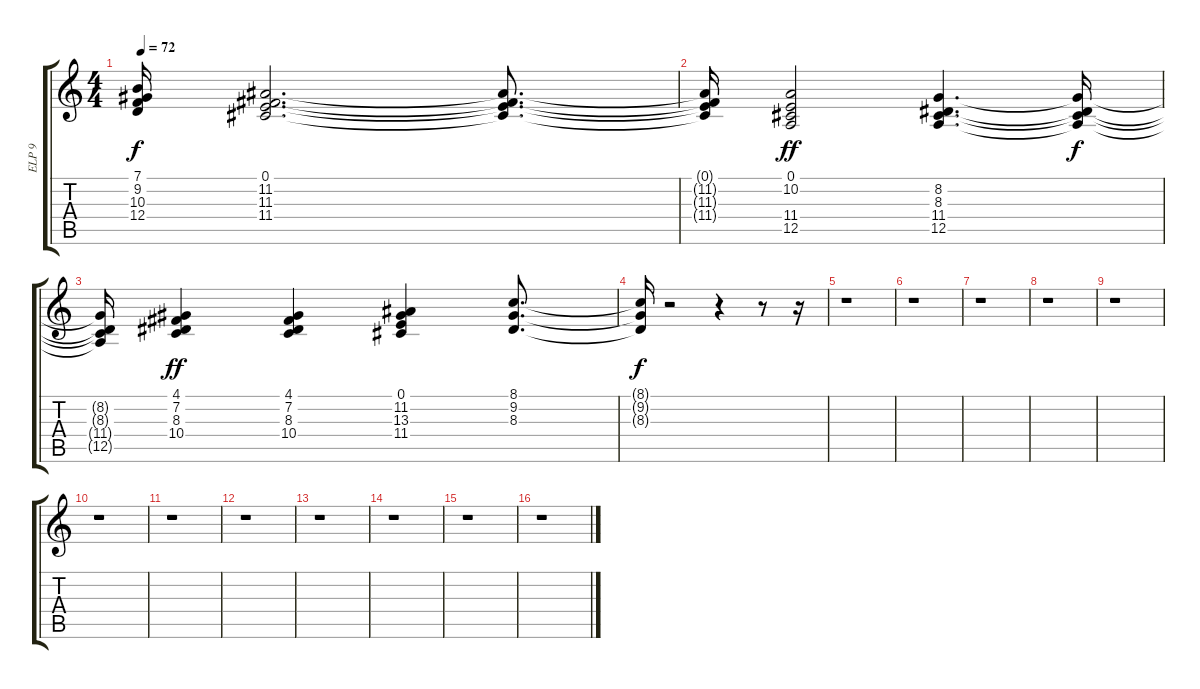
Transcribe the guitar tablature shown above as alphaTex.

\track ("ELP 9" "ELP 9") {instrument electricpiano1}
\staff {score tabs}
\tuning (E4 B3 G3 D3 A2 E2) {hide}
\ts (4 4)
\tempo 72
\clef g2
\ks c
(7.1{t} 9.2{t} 10.3{t} 12.4{t}).16{dy f} (0.1 11.2 11.3 11.4).2{d} (0.1{t} 11.2{t} 11.3{t} 11.4{t}).8{d} |
(0.1{t} 11.2{t} 11.3{t} 11.4{t}).16 (0.1 10.2 11.4 12.5).2{dy ff} (8.2 8.3 11.4 12.5).4{d} (8.2{t} 8.3{t} 11.4{t} 12.5{t}).16{dy f} |
(8.2{t} 8.3{t} 11.4{t} 12.5{t}).16 (4.1 7.2 8.3 10.4).4{dy ff} (4.1 7.2 8.3 10.4).4 (0.1 11.2 13.3 11.4).4 (8.1 9.2 8.3).8{d} |
(8.1{t} 9.2{t} 8.3{t}).16{dy f} r.2 r.4 r.8 r.16 |
r.1 |
r.1 |
r.1 |
r.1 |
r.1 |
r.1 |
r.1 |
r.1 |
r.1 |
r.1 |
r.1 |
r.1
